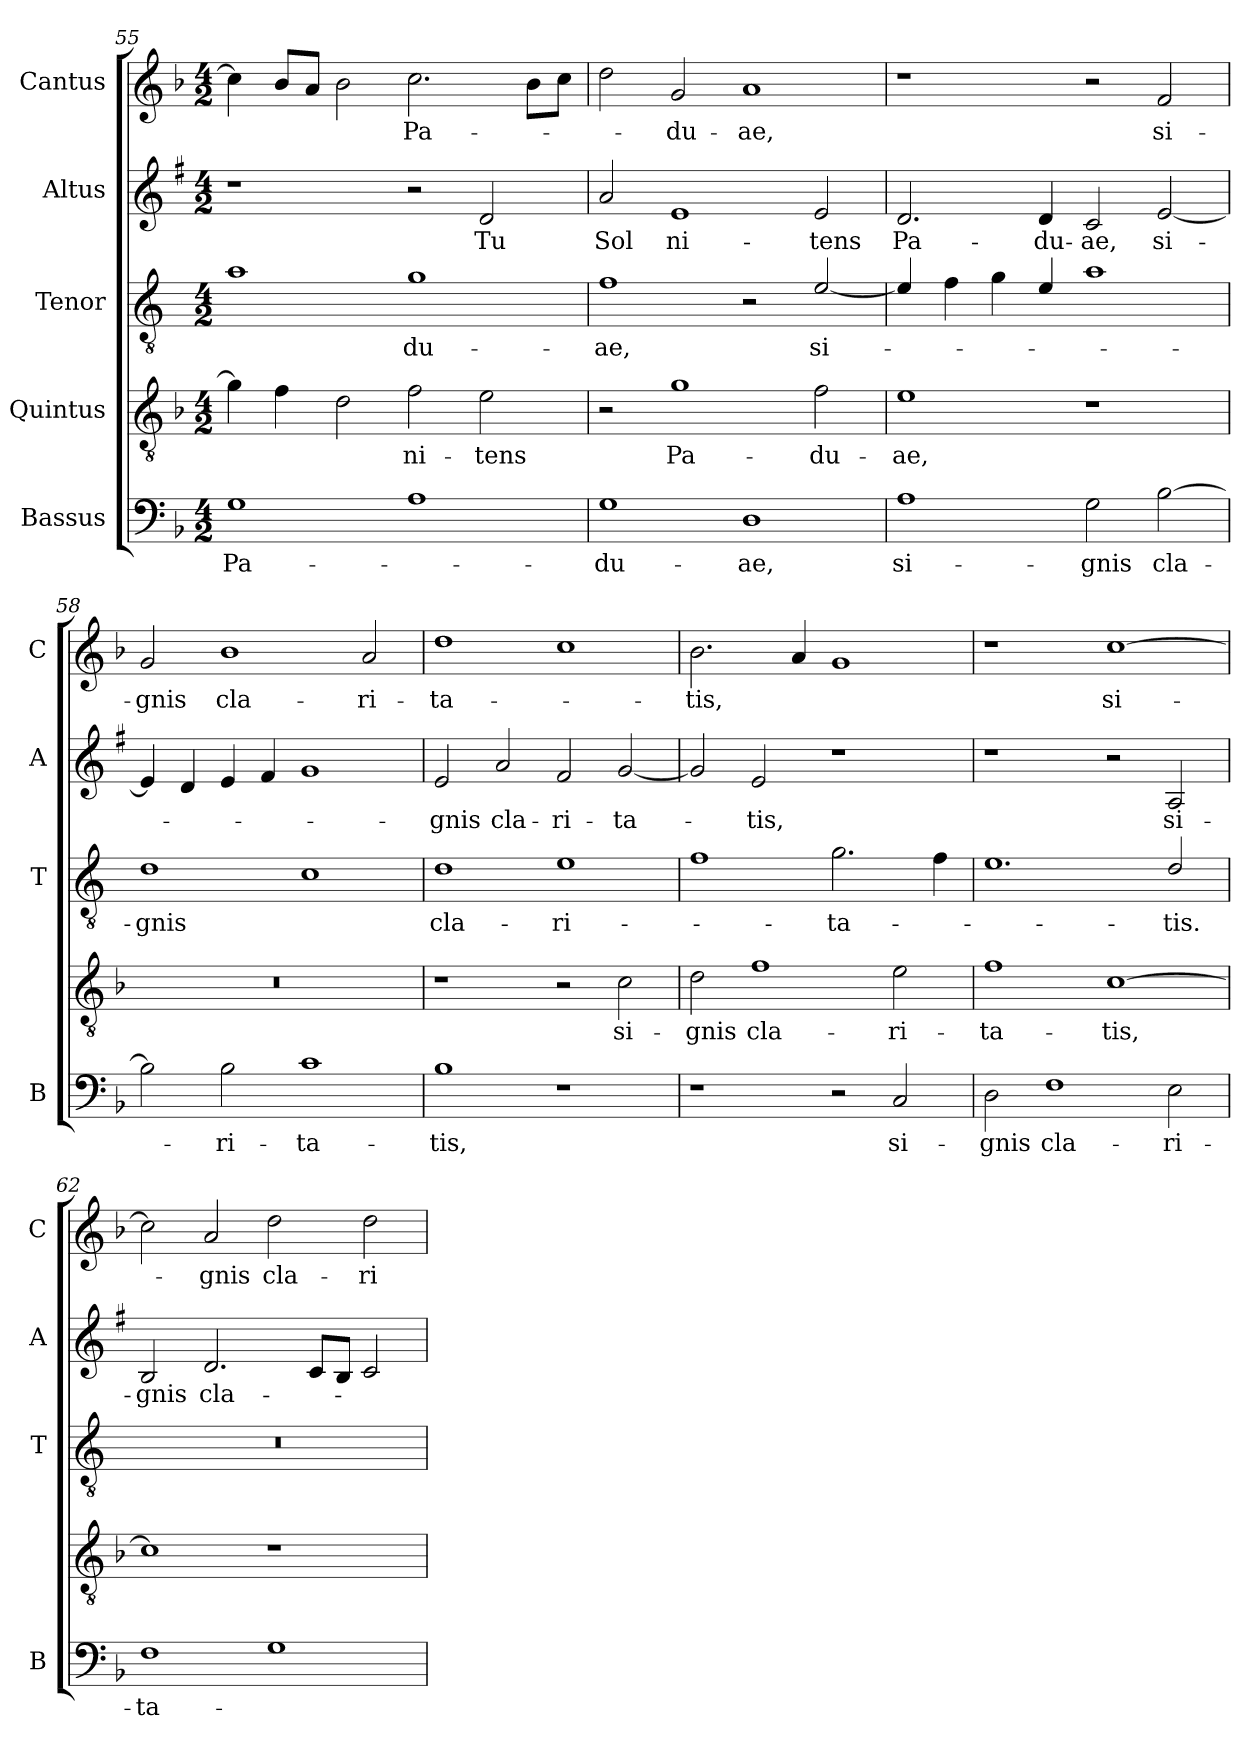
**kern	**text	**kern	**text	**kern	**text	**kern	**text	**kern	**text
*part5	*part5	*part4	*part4	*part3	*part3	*part2	*part2	*part1	*part1
*staff5	*staff5	*staff4	*staff4	*staff3	*staff3	*staff2	*staff2	*staff1	*staff1
*I"Bassus	*	*I"Quintus	*	*I"Tenor	*	*I"Altus	*	*I"Cantus	*
*I'B	*	*	*	*I'T	*	*I'A	*	*I'C	*
*clefF4	*	*clefGv2	*	*clefGv2	*	*clefG2	*	*clefG2	*
*	*	*	*	*ITrd4c7	*	*ITrd1c2	*	*	*
*k[b-]	*	*k[b-]	*	*k[b-]	*	*k[b-]	*	*k[b-]	*
*F:	*	*F:	*	*F:	*	*F:	*	*F:	*
*M4/2	*	*M4/2	*	*M4/2	*	*M4/2	*	*M4/2	*
=55	=55	=55	=55	=55	=55	=55	=55	=55	=55
!	!LO:LY:b	!	!	!	!	!	!	!	!
1G	Pa-	4g\]	.	1d	.	1r	.	4cc\]	.
.	.	4f\	.	.	.	.	.	8b-/L	.
.	.	.	.	.	.	.	.	8a/J	.
.	.	2d\	.	.	.	.	.	2b-\	.
!	!	!	!LO:LY:b	!	!LO:LY:b	!	!	!	!LO:LY:b
1A	.	2f\	ni-	1c	-du-	2r	.	2.cc\	Pa-
!	!	!	!LO:LY:b	!	!	!	!LO:LY:b	!	!
.	.	2e\	-tens	.	.	2c/	Tu	.	.
.	.	.	.	.	.	.	.	8b-\L	.
.	.	.	.	.	.	.	.	8cc\J	.
=56	=56	=56	=56	=56	=56	=56	=56	=56	=56
!	!LO:LY:b	!	!	!	!LO:LY:b	!	!LO:LY:b	!	!
1G	-du-	2r	.	1B-	-ae,	2g/	Sol	2dd\	.
!	!	!	!LO:LY:b	!	!	!	!LO:LY:b	!	!LO:LY:b
.	.	1g	Pa-	.	.	1d	ni-	2g/	-du-
!	!LO:LY:b	!	!	!	!	!	!	!	!LO:LY:b
1D	-ae,	.	.	2r	.	.	.	1a	-ae,
!	!	!	!LO:LY:b	!	!LO:LY:b	!	!LO:LY:b	!	!
.	.	2f\	-du-	[2A/	si-	2d/	-tens	.	.
=57	=57	=57	=57	=57	=57	=57	=57	=57	=57
!	!LO:LY:b	!	!LO:LY:b	!	!	!	!LO:LY:b	!	!
1A	si-	1e	-ae,	4A/]	.	2.c/	Pa-	1r	.
.	.	.	.	4B-\	.	.	.	.	.
.	.	.	.	4c\	.	.	.	.	.
!	!	!	!	!	!	!	!LO:LY:b	!	!
.	.	.	.	4A/	.	4c/	-du-	.	.
!	!LO:LY:b	!	!	!	!	!	!LO:LY:b	!	!
2G\	-gnis	1r	.	1d	.	2B-/	-ae,	2r	.
!	!LO:LY:b	!	!	!	!	!	!LO:LY:b	!	!LO:LY:b
[2B-\	cla-	.	.	.	.	[2d/	si-	2f/	si-
=58	=58	=58	=58	=58	=58	=58	=58	=58	=58
!	!	!	!	!	!LO:LY:b	!	!	!	!LO:LY:b
2B-\]	.	0r	.	1G	-gnis	4d/]	.	2g/	-gnis
.	.	.	.	.	.	4c/	.	.	.
!	!LO:LY:b	!	!	!	!	!	!	!	!LO:LY:b
2B-\	-ri-	.	.	.	.	4d/	.	1b-	cla-
.	.	.	.	.	.	4e/	.	.	.
!	!LO:LY:b	!	!	!	!	!	!	!	!
1c	-ta-	.	.	1F	.	1f	.	.	.
!	!	!	!	!	!	!	!	!	!LO:LY:b
.	.	.	.	.	.	.	.	2a/	-ri-
=59	=59	=59	=59	=59	=59	=59	=59	=59	=59
!	!LO:LY:b	!	!	!	!LO:LY:b	!	!LO:LY:b	!	!LO:LY:b
1B-	-tis,	1r	.	1G	cla-	2d/	-gnis	1dd	-ta-
!	!	!	!	!	!	!	!LO:LY:b	!	!
.	.	.	.	.	.	2g/	cla-	.	.
!	!	!	!	!	!LO:LY:b	!	!LO:LY:b	!	!
1r	.	2r	.	1A	-ri-	2e/	-ri-	1cc	.
!	!	!	!LO:LY:b	!	!	!	!LO:LY:b	!	!
.	.	2c\	si-	.	.	[2f/	-ta-	.	.
!!LO:LB:g=z
=60	=60	=60	=60	=60	=60	=60	=60	=60	=60
!	!	!	!LO:LY:b	!	!	!	!	!	!LO:LY:b
1r	.	2d\	-gnis	1B-	.	2f/]	.	2.b-\	-tis,
!	!	!	!LO:LY:b	!	!	!	!LO:LY:b	!	!
.	.	1f	cla-	.	.	2d/	-tis,	.	.
.	.	.	.	.	.	.	.	4a/	.
!	!	!	!	!	!LO:LY:b	!	!	!	!
2r	.	.	.	2.c\	-ta-	1r	.	1g	.
!	!LO:LY:b	!	!LO:LY:b	!	!	!	!	!	!
2C/	si-	2e\	-ri-	.	.	.	.	.	.
.	.	.	.	4B-\	.	.	.	.	.
=61	=61	=61	=61	=61	=61	=61	=61	=61	=61
!	!LO:LY:b	!	!LO:LY:b	!	!	!	!	!	!
2D\	-gnis	1f	-ta-	1.A	.	1r	.	1r	.
!	!LO:LY:b	!	!	!	!	!	!	!	!
1F	cla-	.	.	.	.	.	.	.	.
!	!	!	!LO:LY:b	!	!	!	!	!	!LO:LY:b
.	.	[1c	-tis,	.	.	2r	.	[1cc	si-
!	!LO:LY:b	!	!	!	!LO:LY:b	!	!LO:LY:b	!	!
2E\	-ri-	.	.	2G/	-tis.	2G/	si-	.	.
=62	=62	=62	=62	=62	=62	=62	=62	=62	=62
!	!LO:LY:b	!	!	!	!	!	!LO:LY:b	!	!
1F	-ta-	1c]	.	0r	.	2A/	-gnis	2cc\]	.
!	!	!	!	!	!	!	!LO:LY:b	!	!LO:LY:b
.	.	.	.	.	.	2.c/	cla-	2a/	-gnis
!	!	!	!	!	!	!	!	!	!LO:LY:b
1G	.	1r	.	.	.	.	.	2dd\	cla-
.	.	.	.	.	.	8B-/L	.	.	.
.	.	.	.	.	.	8A/J	.	.	.
!	!	!	!	!	!	!	!	!	!LO:LY:b
.	.	.	.	.	.	2B-/	.	2dd\	-ri-
=	=	=	=	=	=	=	=	=	=
*-	*-	*-	*-	*-	*-	*-	*-	*-	*-
